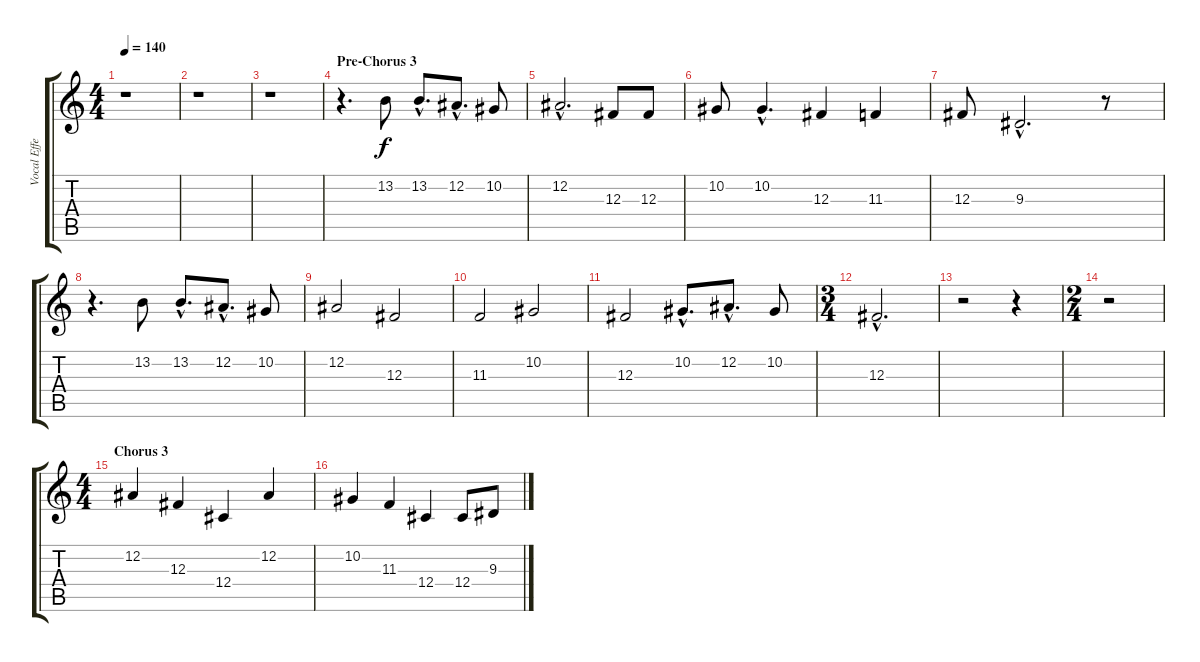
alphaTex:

\track ("Vocal Effect" "Vocal Effe") {instrument choiraahs}
\staff {score tabs}
\tuning (Eb4 Bb3 Gb3 Db3 Ab2 Eb2) {hide}
\ts (4 4)
\tempo 140
\clef g2
\ks c
r.1{dy f} |
r.1 |
r.1 |
\section ("" "Pre-Chorus 3")
r.4{d} 13.2.8 13.2{hac}.8{d} 12.2{hac}.8{d} 10.2.8 |
12.2{hac}.2{d} 12.3.8 12.3.8 |
10.2.8 10.2{hac}.4{d} 12.3.4 11.3.4 |
12.3.8 9.3{hac}.2{d} r.8 |
r.4{d} 13.2.8 13.2{hac}.8{d} 12.2{hac}.8{d} 10.2.8 |
12.2.2 12.3.2 |
11.3.2 10.2.2 |
12.3.2 10.2{hac}.8{d} 12.2{hac}.8{d} 10.2.8 |
\ts (3 4)
12.3{hac}.2{d} |
r.2 r.4 |
\ts (2 4)
r.2 |
\ts (4 4)
\section ("" "Chorus 3")
12.2.4 12.3.4 12.4.4 12.2.4 |
10.2.4 11.3.4 12.4.4 12.4.8 9.3.8
